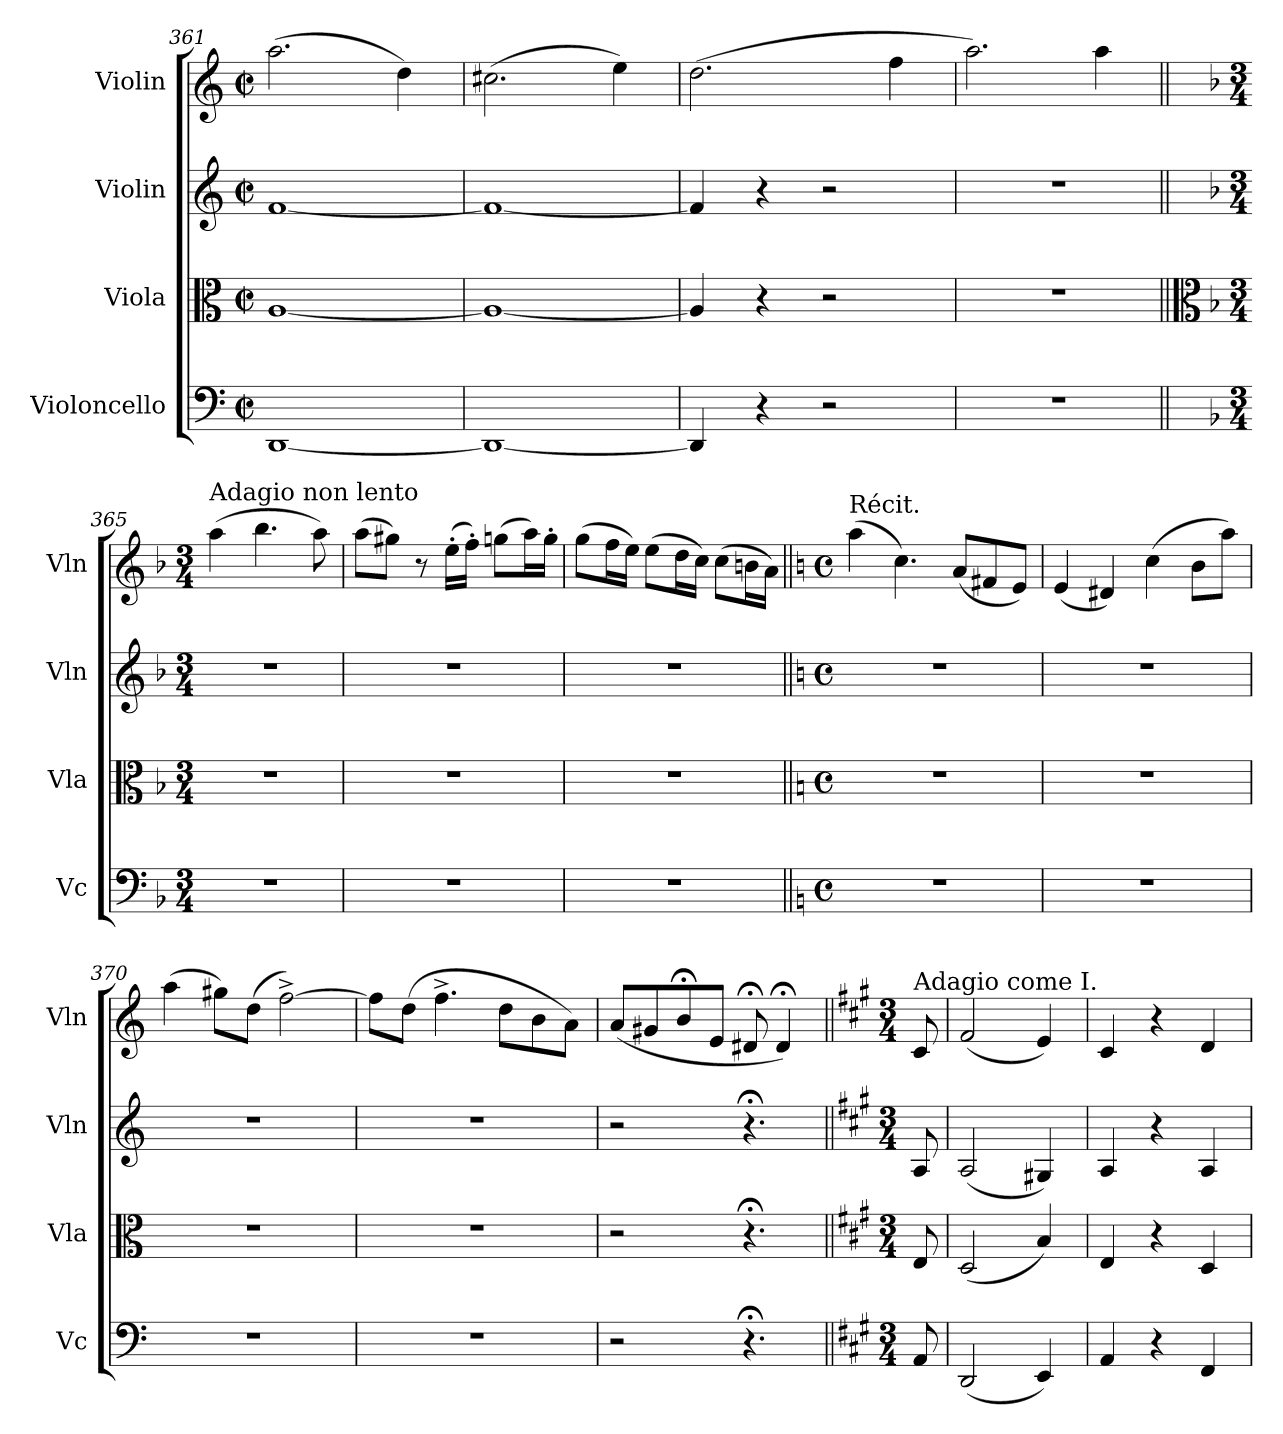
**kern	**kern	**kern	**kern
*part4	*part3	*part2	*part1
*staff4	*staff3	*staff2	*staff1
*I"Violoncello	*I"Viola	*I"Violin	*I"Violin
*I'Vc	*I'Vla	*I'Vln	*I'Vln
*clefF4	*clefC3	*clefG2	*clefG2
*k[]	*k[]	*k[]	*k[]
*M2/2	*M2/2	*M2/2	*M2/2
*met(c|)	*met(c|)	*met(c|)	*met(c|)
=361	=361	=361	=361
[1DD	[1A	[1f	(2.aa\
.	.	.	4dd\)
=362	=362	=362	=362
1DD_	1A_	1f_	(2.cc#X\
.	.	.	4ee\)
=363	=363	=363	=363
4DD/]	4A/]	4f/]	(2.dd\
4r	4r	4r	.
2r	2r	2r	.
.	.	.	4ff\
=364	=364	=364	=364
1r	1r	1r	2.aa\)
.	.	.	4aa\
!!LO:LB:g=z
=365||	=365||	=365||	=365||
*	*clefC3	*	*
*k[b-]	*k[b-]	*k[b-]	*k[b-]
*M3/4	*M3/4	*M3/4	*M3/4
!	!	!	!LO:TX:a:t=Adagio non lento
2.r	2.r	2.r	(4aa\
.	.	.	4.bb-\
.	.	.	8aa\)
=366	=366	=366	=366
2.r	2.r	2.r	(8aa\L
.	.	.	8gg#X\J)
.	.	.	8r
.	.	.	(16ee'\LL
.	.	.	16ff'\JJ)
.	.	.	(8ggn\L
.	.	.	16aa\L)
.	.	.	16gg'\JJ
=367	=367	=367	=367
2.r	2.r	2.r	(8gg\L
.	.	.	16ff\L
.	.	.	16ee\JJ)
.	.	.	(8ee\L
.	.	.	16dd\L
.	.	.	16cc\JJ)
.	.	.	(8cc\L
.	.	.	16bn\L
.	.	.	16a\JJ)
=368||	=368||	=368||	=368||
*k[]	*k[]	*k[]	*k[]
*M4/4	*M4/4	*M4/4	*M4/4
*met(c)	*met(c)	*met(c)	*met(c)
!	!	!	!LO:TX:a:t=Récit.
1r	1r	1r	(4aa\
.	.	.	4.cc\)
.	.	.	(8a/L
.	.	.	8f#X/
.	.	.	8e/J)
=369	=369	=369	=369
1r	1r	1r	(4e/
.	.	.	4d#X/)
.	.	.	(4cc\
.	.	.	8b\L
.	.	.	8aa\J)
=370	=370	=370	=370
1r	1r	1r	(4aa\
.	.	.	8gg#X\L)
.	.	.	(8dd\J
.	.	.	[2ff^\)
=371	=371	=371	=371
1r	1r	1r	8ff\L]
.	.	.	(8dd\J
.	.	.	4.ff^\
.	.	.	8dd\L
.	.	.	8b\
.	.	.	8a\J)
=372	=372	=372	=372
2r	2r	2r	(8a/L
.	.	.	8g#X/
.	.	.	8b;</
.	.	.	8e/J
4.r;<	4.r;<	4.r;<	8d#X;</
.	.	.	4d#;</)
!!LO:PB:g=z
=372X1||	=372X1||	=372X1||	=372X1||
*k[f#c#g#]	*k[f#c#g#]	*k[f#c#g#]	*k[f#c#g#]
*M3/4	*M3/4	*M3/4	*M3/4
!	!	!	!LO:TX:a:t=Adagio come I.
8AA/	8E/	8A/	8c#/
=373	=373	=373	=373
(2DD/	(2D/	(2A/	(2f#/
4EE/)	4B/)	4G#X/)	4e/)
=374	=374	=374	=374
4AA/	4E/	4A/	4c#/
4r	4r	4r	4r
4FF#/	4D/	4A/	4d/
=	=	=	=
*-	*-	*-	*-
